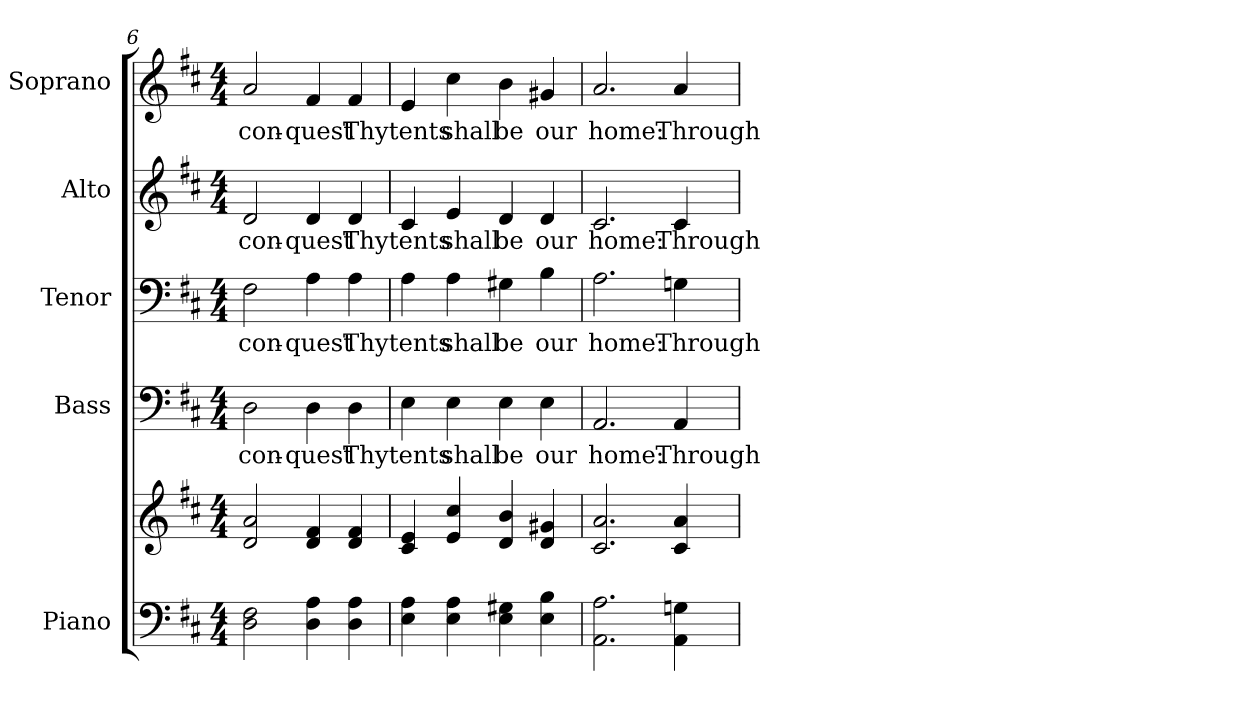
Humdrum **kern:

**kern	**kern	**kern	**text	**kern	**text	**kern	**text	**kern	**text
*part5	*part5	*part4	*part4	*part3	*part3	*part2	*part2	*part1	*part1
*staff6	*staff5	*staff4	*staff4	*staff3	*staff3	*staff2	*staff2	*staff1	*staff1
*I"Piano	*	*I"Bass	*	*I"Tenor	*	*I"Alto	*	*I"Soprano	*
*I'Pno.	*	*I'B.	*	*I'T.	*	*I'A.	*	*I'S.	*
!!LO:PB:g=z
*clefF4	*clefG2	*clefF4	*	*clefF4	*	*clefG2	*	*clefG2	*
*k[f#c#]	*k[f#c#]	*k[f#c#]	*	*k[f#c#]	*	*k[f#c#]	*	*k[f#c#]	*
*D:	*D:	*D:	*	*D:	*	*D:	*	*D:	*
*M4/4	*M4/4	*M4/4	*	*M4/4	*	*M4/4	*	*M4/4	*
=6	=6	=6	=6	=6	=6	=6	=6	=6	=6
!	!	!	!LO:LY:b:color=#000000	!	!	!	!	!	!
!	!	!	!	!	!LO:LY:b:color=#000000	!	!	!	!
!	!	!	!	!	!	!	!LO:LY:b:color=#000000	!	!
!	!	!	!	!	!	!	!	!	!LO:LY:b:color=#000000
2Di\ 2F#i	2di/ 2ai	2Di\	con-	2F#i\	con-	2di/	con-	2ai/	con-
!	!	!	!LO:LY:b:color=#000000	!	!	!	!	!	!
!	!	!	!	!	!LO:LY:b:color=#000000	!	!	!	!
!	!	!	!	!	!	!	!LO:LY:b:color=#000000	!	!
!	!	!	!	!	!	!	!	!	!LO:LY:b:color=#000000
4Di\ 4Ai	4di/ 4f#i	4Di\	-quest	4Ai\	-quest	4di/	-quest	4f#i/	-quest
!	!	!	!LO:LY:b:color=#000000	!	!	!	!	!	!
!	!	!	!	!	!LO:LY:b:color=#000000	!	!	!	!
!	!	!	!	!	!	!	!LO:LY:b:color=#000000	!	!
!	!	!	!	!	!	!	!	!	!LO:LY:b:color=#000000
4Di\ 4Ai	4di/ 4f#i	4Di\	Thy	4Ai\	Thy	4di/	Thy	4f#i/	Thy
=7	=7	=7	=7	=7	=7	=7	=7	=7	=7
!	!	!	!LO:LY:b:color=#000000	!	!	!	!	!	!
!	!	!	!	!	!LO:LY:b:color=#000000	!	!	!	!
!	!	!	!	!	!	!	!LO:LY:b:color=#000000	!	!
!	!	!	!	!	!	!	!	!	!LO:LY:b:color=#000000
4Ei\ 4Ai	4c#i/ 4ei	4Ei\	tents	4Ai\	tents	4c#i/	tents	4ei/	tents
!	!	!	!LO:LY:b:color=#000000	!	!	!	!	!	!
!	!	!	!	!	!LO:LY:b:color=#000000	!	!	!	!
!	!	!	!	!	!	!	!LO:LY:b:color=#000000	!	!
!	!	!	!	!	!	!	!	!	!LO:LY:b:color=#000000
4Ei\ 4Ai	4ei/ 4cc#i	4Ei\	shall	4Ai\	shall	4ei/	shall	4cc#i\	shall
!	!	!	!LO:LY:b:color=#000000	!	!	!	!	!	!
!	!	!	!	!	!LO:LY:b:color=#000000	!	!	!	!
!	!	!	!	!	!	!	!LO:LY:b:color=#000000	!	!
!	!	!	!	!	!	!	!	!	!LO:LY:b:color=#000000
4Ei\ 4G#Xi	4di/ 4bi	4Ei\	be	4G#Xi\	be	4di/	be	4bi\	be
!	!	!	!LO:LY:b:color=#000000	!	!	!	!	!	!
!	!	!	!	!	!LO:LY:b:color=#000000	!	!	!	!
!	!	!	!	!	!	!	!LO:LY:b:color=#000000	!	!
!	!	!	!	!	!	!	!	!	!LO:LY:b:color=#000000
4Ei\ 4Bi	4di/ 4g#Xi	4Ei\	our	4Bi\	our	4di/	our	4g#Xi/	our
=8	=8	=8	=8	=8	=8	=8	=8	=8	=8
!	!	!	!LO:LY:b:color=#000000	!	!	!	!	!	!
!	!	!	!	!	!LO:LY:b:color=#000000	!	!	!	!
!	!	!	!	!	!	!	!LO:LY:b:color=#000000	!	!
!	!	!	!	!	!	!	!	!	!LO:LY:b:color=#000000
2.AAi\ 2.Ai	2.c#i/ 2.ai	2.AAi/	home:	2.Ai\	home:	2.c#i/	home:	2.ai/	home:
!	!	!	!LO:LY:b:color=#000000	!	!	!	!	!	!
!	!	!	!	!	!LO:LY:b:color=#000000	!	!	!	!
!	!	!	!	!	!	!	!LO:LY:b:color=#000000	!	!
!	!	!	!	!	!	!	!	!	!LO:LY:b:color=#000000
4AAi\ 4Gni	4c#i/ 4ai	4AAi/	Through	4Gni\	Through	4c#i/	Through	4ai/	Through
=	=	=	=	=	=	=	=	=	=
*-	*-	*-	*-	*-	*-	*-	*-	*-	*-
